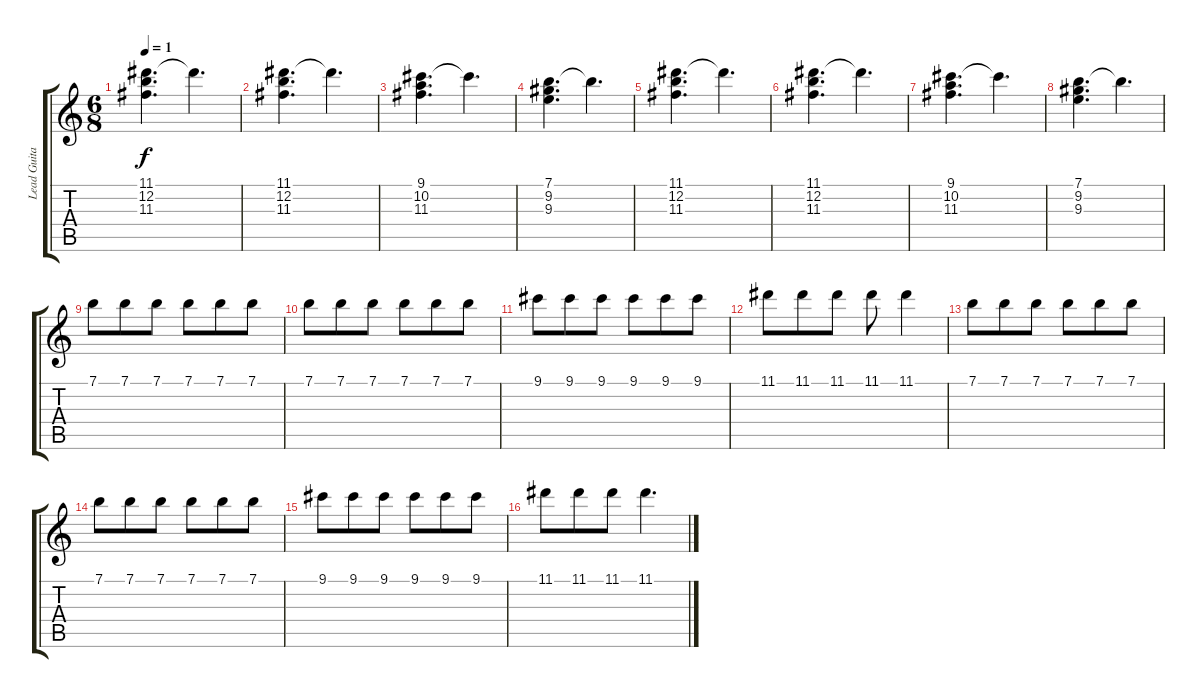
\track ("Lead Guitar" "Lead Guita") {instrument electricguitarjazz}
\staff {score tabs}
\tuning (E4 B3 G3 D3 A2 E2) {hide}
\ts (6 8)
\tempo 1
\clef g2
\ks c
(11.1 12.2 11.3).4{d dy f} 11.1{t}.4{d} |
(11.1 12.2 11.3).4{d} 11.1{t}.4{d} |
(9.1 10.2 11.3).4{d} 9.1{t}.4{d} |
(7.1 9.2 9.3).4{d} 7.1{t}.4{d} |
(11.1 12.2 11.3).4{d} 11.1{t}.4{d} |
(11.1 12.2 11.3).4{d} 11.1{t}.4{d} |
(9.1 10.2 11.3).4{d} 9.1{t}.4{d} |
(7.1 9.2 9.3).4{d} 7.1{t}.4{d} |
7.1.8 7.1.8 7.1.8 7.1.8 7.1.8 7.1.8 |
7.1.8 7.1.8 7.1.8 7.1.8 7.1.8 7.1.8 |
9.1.8 9.1.8 9.1.8 9.1.8 9.1.8 9.1.8 |
11.1.8 11.1.8 11.1.8 11.1.8 11.1.4 |
7.1.8 7.1.8 7.1.8 7.1.8 7.1.8 7.1.8 |
7.1.8 7.1.8 7.1.8 7.1.8 7.1.8 7.1.8 |
9.1.8 9.1.8 9.1.8 9.1.8 9.1.8 9.1.8 |
11.1.8 11.1.8 11.1.8 11.1.4{d}
